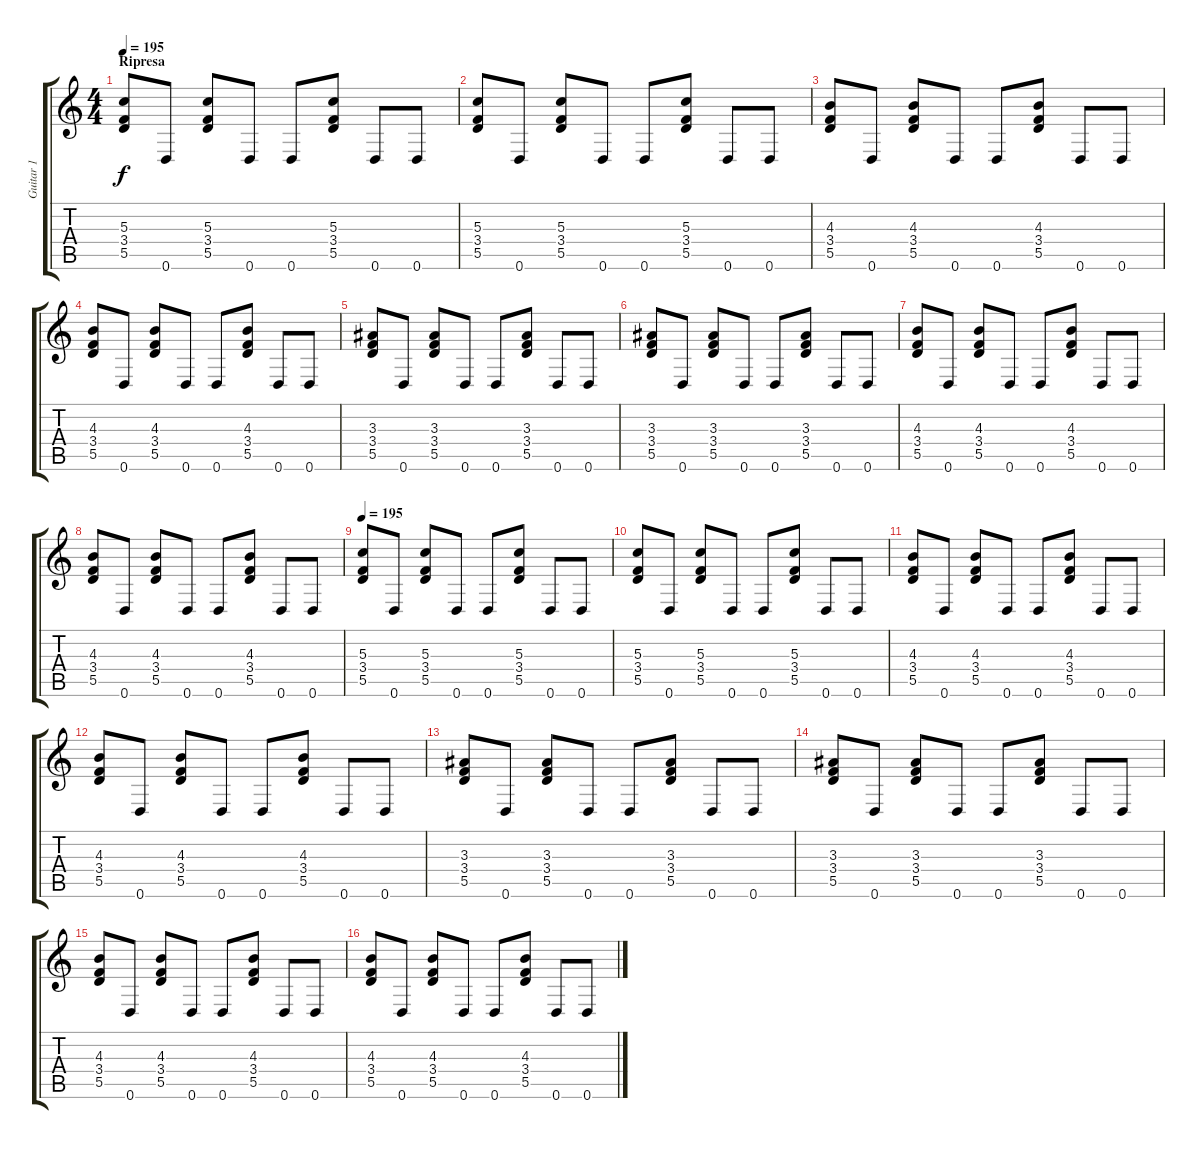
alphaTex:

\track ("Guitar 1" "Guitar 1") {instrument distortionguitar}
\staff {score tabs}
\tuning (E4 B3 G3 D3 A2 D2) {hide}
\ts (4 4)
\section ("" "Ripresa")
\tempo 195
\clef g2
\ks c
(5.3 3.4 5.5).8{dy f} 0.6.8 (5.3 3.4 5.5).8 0.6.8 0.6.8 (5.3 3.4 5.5).8 0.6.8 0.6.8 |
(5.3 3.4 5.5).8 0.6.8 (5.3 3.4 5.5).8 0.6.8 0.6.8 (5.3 3.4 5.5).8 0.6.8 0.6.8 |
(4.3 3.4 5.5).8 0.6.8 (4.3 3.4 5.5).8 0.6.8 0.6.8 (4.3 3.4 5.5).8 0.6.8 0.6.8 |
(4.3 3.4 5.5).8 0.6.8 (4.3 3.4 5.5).8 0.6.8 0.6.8 (4.3 3.4 5.5).8 0.6.8 0.6.8 |
(3.3 3.4 5.5).8 0.6.8 (3.3 3.4 5.5).8 0.6.8 0.6.8 (3.3 3.4 5.5).8 0.6.8 0.6.8 |
(3.3 3.4 5.5).8 0.6.8 (3.3 3.4 5.5).8 0.6.8 0.6.8 (3.3 3.4 5.5).8 0.6.8 0.6.8 |
(4.3 3.4 5.5).8 0.6.8 (4.3 3.4 5.5).8 0.6.8 0.6.8 (4.3 3.4 5.5).8 0.6.8 0.6.8 |
(4.3 3.4 5.5).8 0.6.8 (4.3 3.4 5.5).8 0.6.8 0.6.8 (4.3 3.4 5.5).8 0.6.8 0.6.8 |
\tempo 195
(5.3 3.4 5.5).8 0.6.8 (5.3 3.4 5.5).8 0.6.8 0.6.8 (5.3 3.4 5.5).8 0.6.8 0.6.8 |
(5.3 3.4 5.5).8 0.6.8 (5.3 3.4 5.5).8 0.6.8 0.6.8 (5.3 3.4 5.5).8 0.6.8 0.6.8 |
(4.3 3.4 5.5).8 0.6.8 (4.3 3.4 5.5).8 0.6.8 0.6.8 (4.3 3.4 5.5).8 0.6.8 0.6.8 |
(4.3 3.4 5.5).8 0.6.8 (4.3 3.4 5.5).8 0.6.8 0.6.8 (4.3 3.4 5.5).8 0.6.8 0.6.8 |
(3.3 3.4 5.5).8 0.6.8 (3.3 3.4 5.5).8 0.6.8 0.6.8 (3.3 3.4 5.5).8 0.6.8 0.6.8 |
(3.3 3.4 5.5).8 0.6.8 (3.3 3.4 5.5).8 0.6.8 0.6.8 (3.3 3.4 5.5).8 0.6.8 0.6.8 |
(4.3 3.4 5.5).8 0.6.8 (4.3 3.4 5.5).8 0.6.8 0.6.8 (4.3 3.4 5.5).8 0.6.8 0.6.8 |
(4.3 3.4 5.5).8 0.6.8 (4.3 3.4 5.5).8 0.6.8 0.6.8 (4.3 3.4 5.5).8 0.6.8 0.6.8
